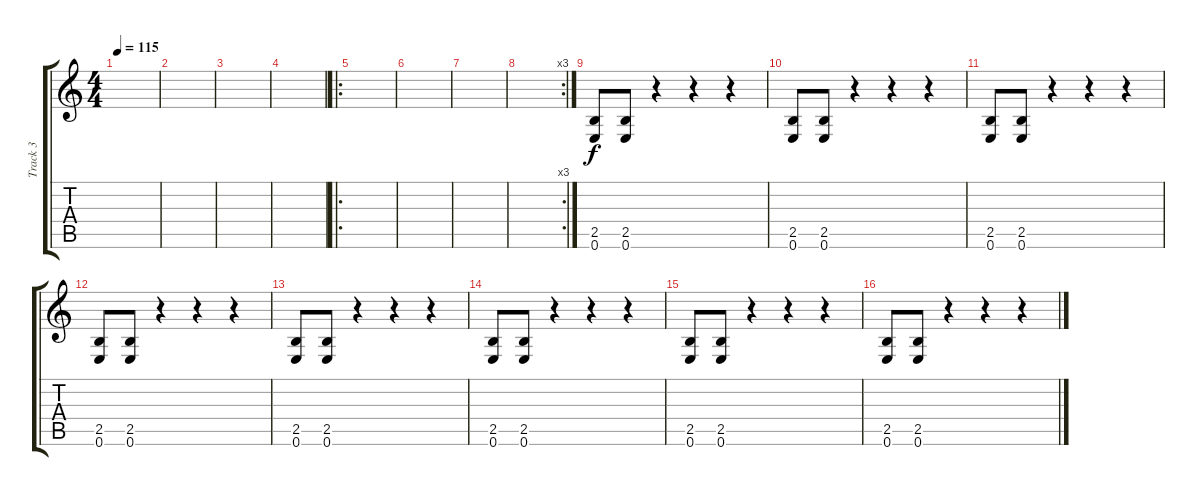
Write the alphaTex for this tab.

\track ("Track 3" "Track 3") {instrument distortionguitar}
\staff {score tabs}
\tuning (E4 B3 G3 D3 A2 E2) {hide}
\ts (4 4)
\tempo 115
\clef g2
\ks c
|
|
|
|
\ro
|
|
|
\rc 3
|
(2.5 0.6).8 (2.5 0.6).8 r.4 r.4 r.4 |
(2.5 0.6).8 (2.5 0.6).8 r.4 r.4 r.4 |
(2.5 0.6).8 (2.5 0.6).8 r.4 r.4 r.4 |
(2.5 0.6).8 (2.5 0.6).8 r.4 r.4 r.4 |
(2.5 0.6).8 (2.5 0.6).8 r.4 r.4 r.4 |
(2.5 0.6).8 (2.5 0.6).8 r.4 r.4 r.4 |
(2.5 0.6).8 (2.5 0.6).8 r.4 r.4 r.4 |
(2.5 0.6).8 (2.5 0.6).8 r.4 r.4 r.4
